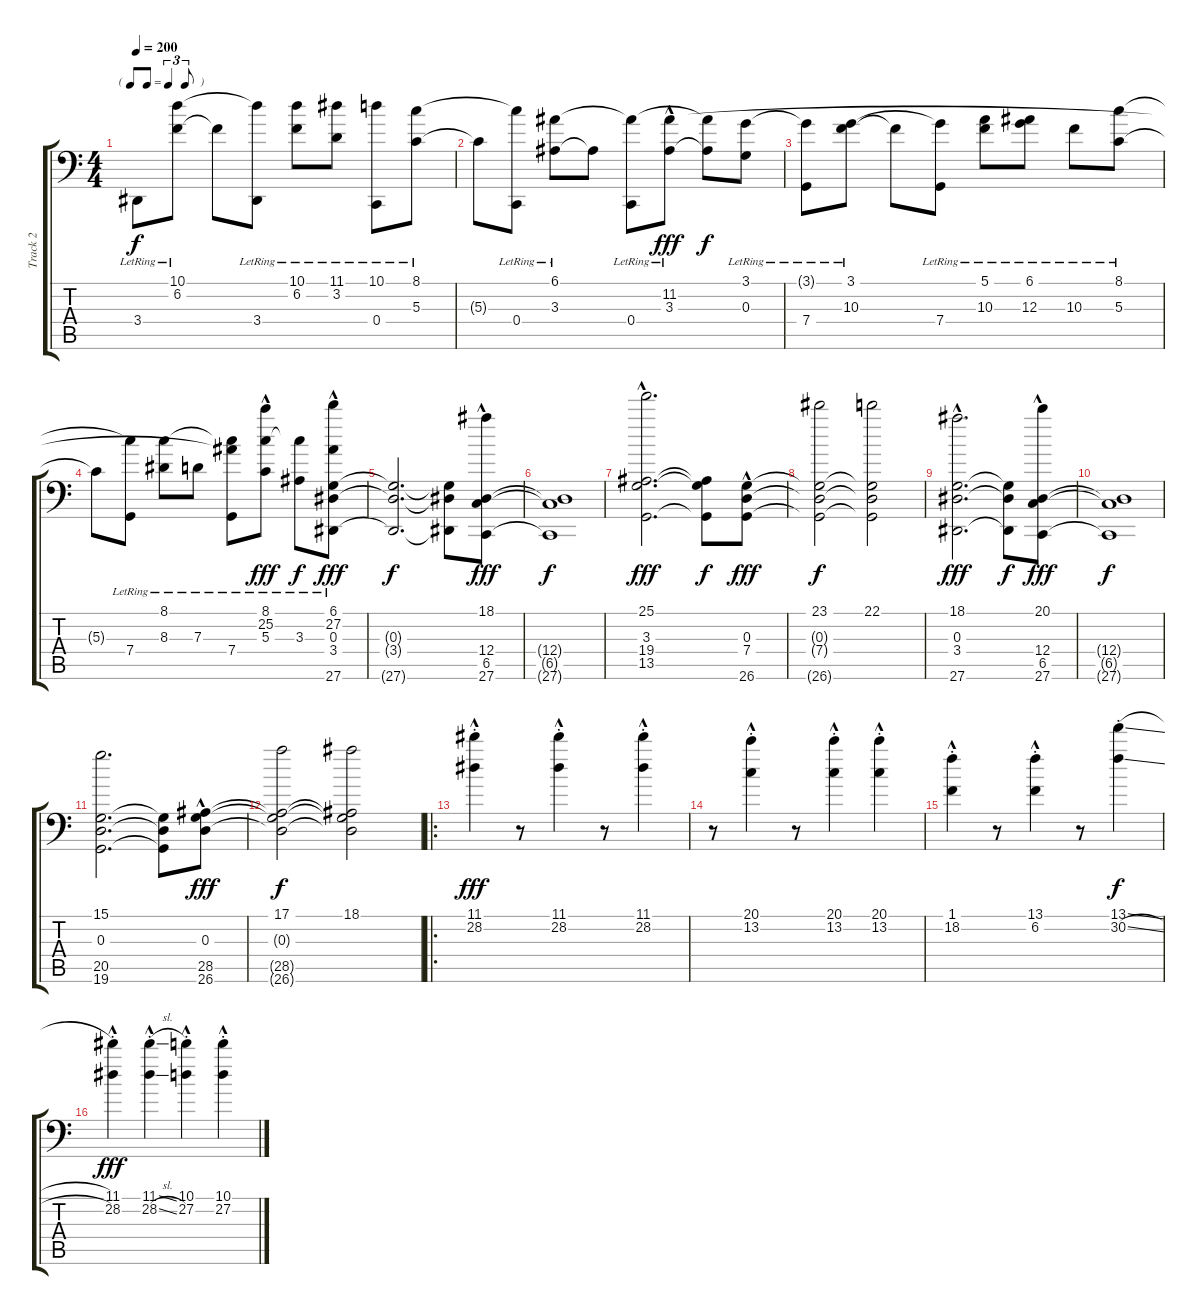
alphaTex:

\track ("Track 2" "Track 2") {instrument brightacousticpiano}
\staff {score tabs}
\tuning (E4 B3 G3 C2 Gb1 C1) {hide}
\ts (4 4)
\tf triplet8th
\tempo 200
\clef f4
\ks c
3.4{lr}.8{dy f} (10.1 6.2{lr}).8 6.2{t}.8 (10.1{t} 3.4{lr}).8 (10.1 6.2{lr}).8 (11.1 3.2{lr}).8 (10.1 0.4{lr}).8 (8.1 5.3{lr}).8 |
5.3{t}.8 (8.1{t} 0.4{lr}).8 (6.1 3.3{lr}).8 3.3{t}.8 (6.1{t} 0.4{lr}).8 (11.2{hac} 3.3{lr}).8{dy fff} (6.1{t} 3.3{t}).8{dy f} (3.1 0.3{lr}).8 |
(3.1{t} 7.4{lr}).8 (3.1 10.3{lr}).8 10.3{t}.8 (3.1{t} 7.4{lr}).8 (5.1 10.3{lr}).8 (6.1 12.3{lr}).8 10.3{lr}.8 (8.1 5.3{lr}).8 |
5.3{t}.8 (8.1{t} 7.4{lr}).8 (8.1 8.3{lr}).8 7.3{lr}.8 (8.1{t} 11.2{t} 7.4{lr}).8 (8.1 25.2{hac} 5.3{lr}).8{dy fff} (8.1{t} 3.3{lr}).8{dy f} (6.1 27.2{hac} 0.3{hac lr} 3.4{hac} 27.6{hac}).8{dy fff} |
(0.3{t} 3.4{t} 27.6{t}).2{d dy f} (0.3{t} 3.4{t} 27.6{t}).8 (18.1 12.4{hac} 6.5{hac} 27.6{hac}).8{dy fff} |
(12.4{t} 6.5{t} 27.6{t}).1{dy f} |
(25.1 3.3{hac} 19.4{hac} 13.5{hac}).2{d dy fff} (3.3{t} 19.4{t} 13.5{t}).8{dy f} (0.3{hac} 7.4{hac} 26.6{hac}).8{dy fff} |
(23.1 0.3{t} 7.4{t} 26.6{t}).2{dy f} (22.1 0.3{t} 7.4{t} 26.6{t}).2 |
(18.1 0.3{hac} 3.4{hac} 27.6{hac}).2{d dy fff} (0.3{t} 3.4{t} 27.6{t}).8{dy f} (20.1 12.4{hac} 6.5{hac} 27.6{hac}).8{dy fff} |
(12.4{t} 6.5{t} 27.6{t}).1{dy f} |
(15.1 0.3 20.5 19.6).2{d} (0.3{t} 20.5{t} 19.6{t}).8 (0.3{hac} 28.5 26.6{hac}).8{dy fff} |
(17.1 0.3{t} 28.5{t} 26.6{t}).2{dy f} (18.1 0.3{t} 28.5{t} 26.6{t}).2 |
\ro
(11.1{hac st} 28.2{hac st}).4{dy fff volume 16 instrument lead4chiff} r.8 (11.1{hac st} 28.2{hac st}).4 r.8 (11.1{hac st} 28.2{hac st}).4 |
r.8 (20.1{hac st} 13.2{hac st}).4 r.8 (20.1{hac st} 13.2{hac st}).4 (20.1{hac st} 13.2{hac st}).4 |
(1.1{hac st} 18.2{hac st}).4 r.8 (13.1{hac st} 6.2{st}).4 r.8 (13.1{sl st} 30.2{sl st}).4{dy f} |
(11.1{hac st} 28.2{hac st}).4{dy fff} (11.1{sl hac st} 28.2{sl hac st}).4 (10.1{hac st} 27.2{hac st}).4 (10.1{hac st} 27.2{hac st}).4
